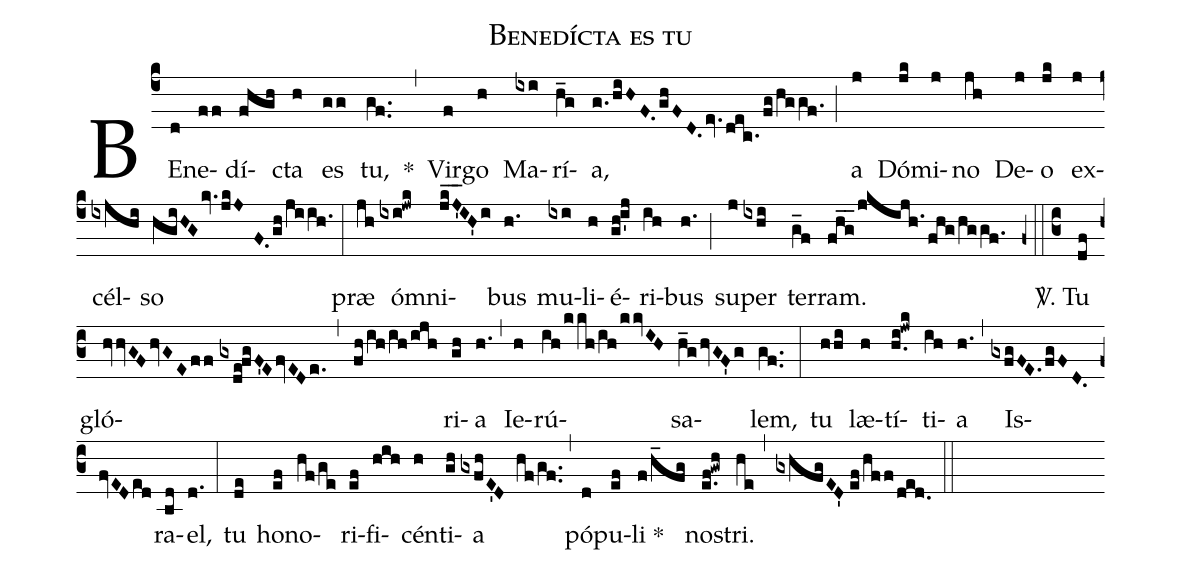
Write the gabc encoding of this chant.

name:Benedícta es tu;
%%
(c4) BE(d)ne(ff)dí-(fhgh)cta(h) es(gg) tu,(gf..) *(,) Vir(f)go(h) Ma(ixi)rí(h_g)a,(g.!/hiHF.ghFD.ev.dec./fg/hggf.) (;) a(j) Dó(jk)mi(j)no(jh) De(j)o(jk) ex(j)cél-(ixjhi)so(hgiHGkv.jkJF.gh/jiih.) (:) præ(jh) ó(ixi!jwk)mni(jkJ'__IH'i)bus(h.) mu(ixi)li(h)é(gh!i'j)ri(ih)bus(h.) (;) su(j)per(ixhi) ter(g_f)ram.(fhg__!/jkijh.fhg/hggf.) (z0::c3)

<sp>V/</sp>. Tu(df) gló(hvvGFhvGEff//gxde!fgF'EfvEDe.,fh/ih/ih/ijh)ri(gh)a(h.) (,) Ie(h)rú(ih/kkh/ih/kkvIH)sa(h_ghvGF'g)lem,(gf..) (:)
tu(hhi) læ(h)tí(h.i!jwk)ti(ih)a(h.) (,) Is(gxfgFE.fgFD.fvEDed)ra(bd)el,(d.) (:)
tu(de) ho(ef)no(hf/ge)ri(ef)fi(hih)cén(h)ti(gh)a(gxfhE'D hf/gf..) (,) pó(d)pu(ef)li *(f!/h_fg) no(e.f!gwh)stri.(he,gxhfgED'//ef/hff/ded.) (::)
